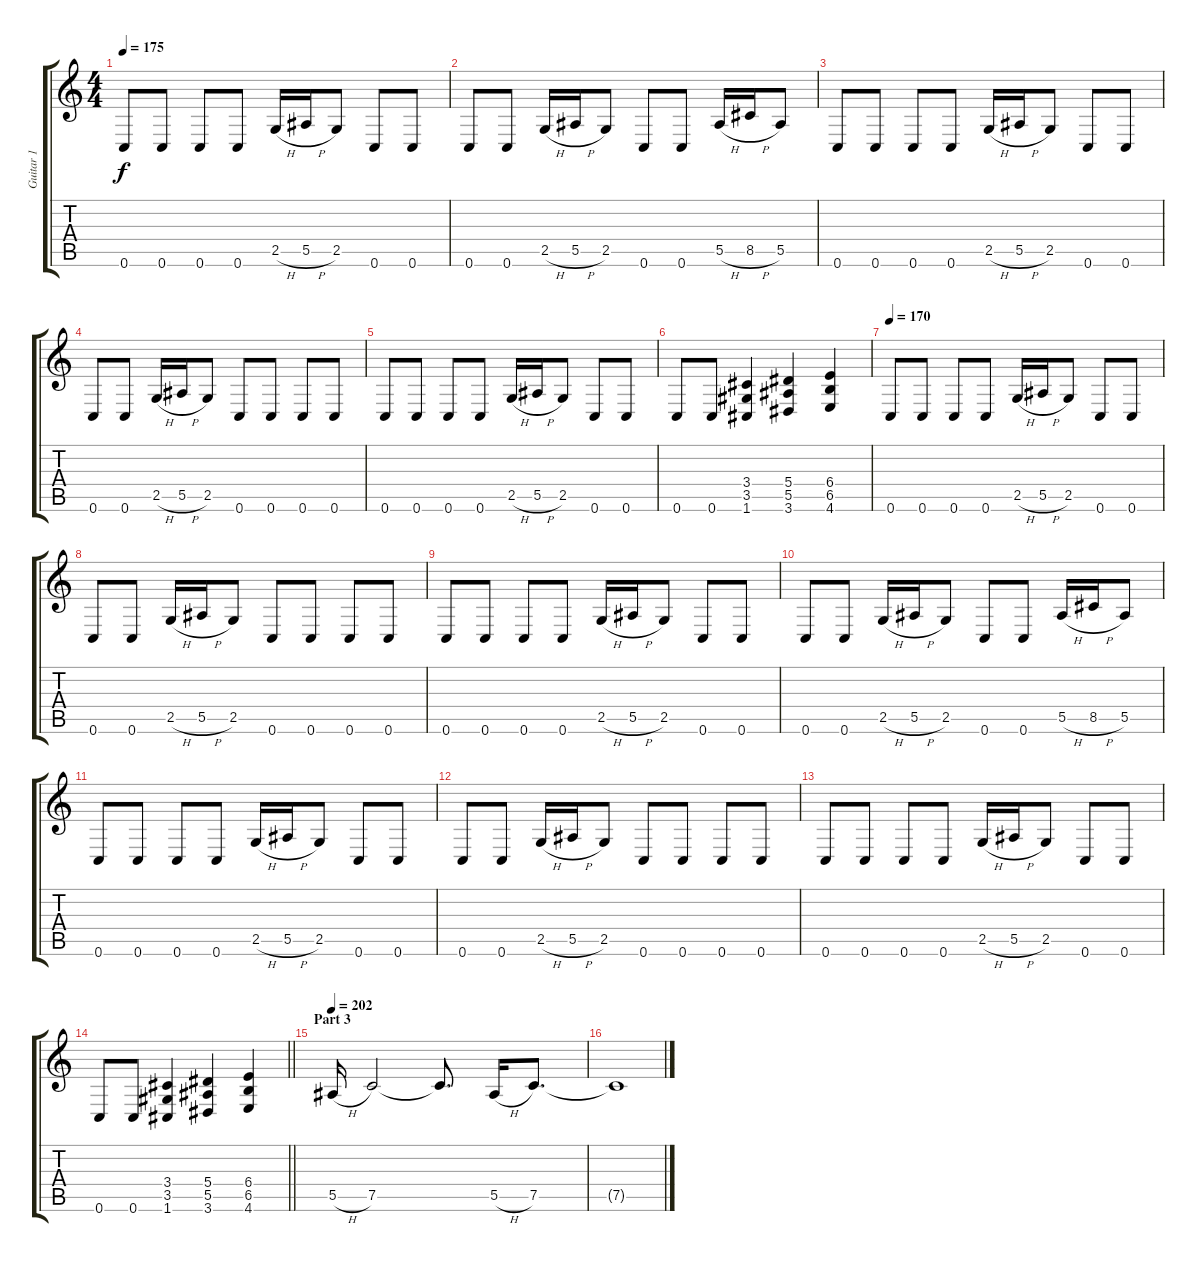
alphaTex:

\track ("Guitar 1" "Guitar 1") {instrument distortionguitar}
\staff {score tabs}
\tuning (C4 G3 Eb3 Bb2 F2 C2) {hide}
\ts (4 4)
\tempo 175
\clef g2
\ks c
0.6.8{dy f} 0.6.8 0.6.8 0.6.8 2.5{h}.16 5.5{h}.16 2.5.8 0.6.8 0.6.8 |
0.6.8 0.6.8 2.5{h}.16 5.5{h}.16 2.5.8 0.6.8 0.6.8 5.5{h}.16 8.5{h}.16 5.5.8 |
0.6.8 0.6.8 0.6.8 0.6.8 2.5{h}.16 5.5{h}.16 2.5.8 0.6.8 0.6.8 |
0.6.8 0.6.8 2.5{h}.16 5.5{h}.16 2.5.8 0.6.8 0.6.8 0.6.8 0.6.8 |
0.6.8 0.6.8 0.6.8 0.6.8 2.5{h}.16 5.5{h}.16 2.5.8 0.6.8 0.6.8 |
0.6.8 0.6.8 (3.4 3.5 1.6).4 (5.4 5.5 3.6).4 (6.4 6.5 4.6).4 |
\tempo 170
0.6.8 0.6.8 0.6.8 0.6.8 2.5{h}.16 5.5{h}.16 2.5.8 0.6.8 0.6.8 |
0.6.8 0.6.8 2.5{h}.16 5.5{h}.16 2.5.8 0.6.8 0.6.8 0.6.8 0.6.8 |
0.6.8 0.6.8 0.6.8 0.6.8 2.5{h}.16 5.5{h}.16 2.5.8 0.6.8 0.6.8 |
0.6.8 0.6.8 2.5{h}.16 5.5{h}.16 2.5.8 0.6.8 0.6.8 5.5{h}.16 8.5{h}.16 5.5.8 |
0.6.8 0.6.8 0.6.8 0.6.8 2.5{h}.16 5.5{h}.16 2.5.8 0.6.8 0.6.8 |
0.6.8 0.6.8 2.5{h}.16 5.5{h}.16 2.5.8 0.6.8 0.6.8 0.6.8 0.6.8 |
0.6.8 0.6.8 0.6.8 0.6.8 2.5{h}.16 5.5{h}.16 2.5.8 0.6.8 0.6.8 |
\barLineRight lightlight
0.6.8 0.6.8 (3.4 3.5 1.6).4 (5.4 5.5 3.6).4 (6.4 6.5 4.6).4 |
\section ("" "Part 3")
\tempo 202
5.5{h}.16 7.5.2 7.5{t}.8{d} 5.5{h}.16 7.5.8{d} |
7.5{t}.1
